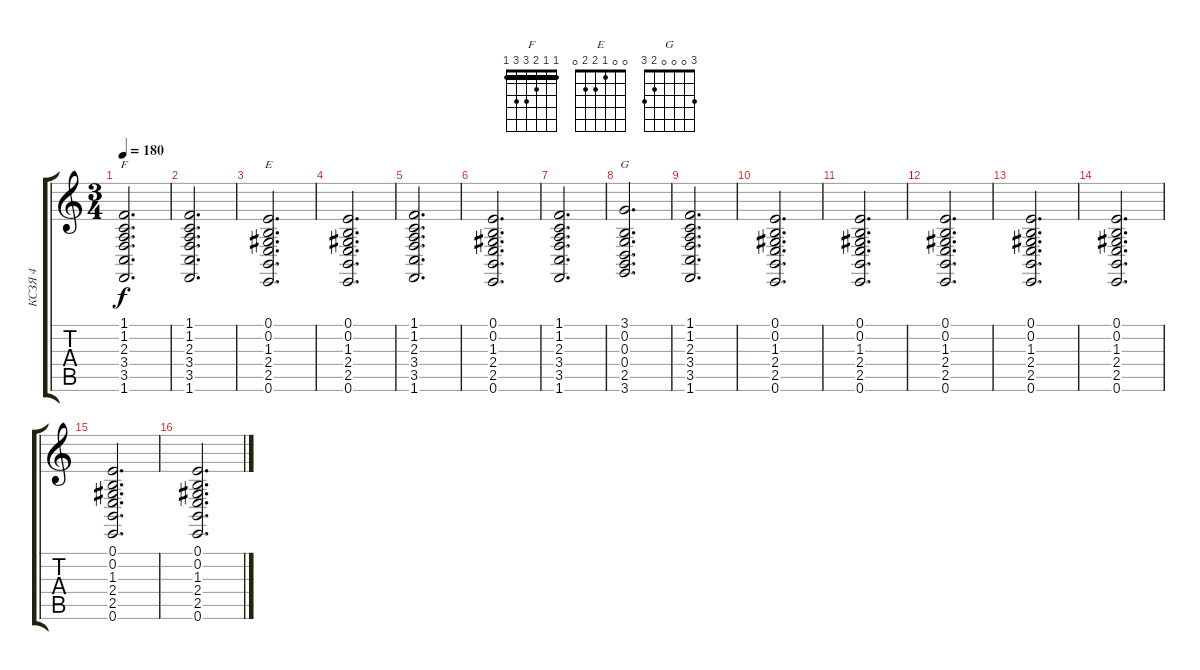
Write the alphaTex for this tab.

\track ("КСЗЯ 4" "КСЗЯ 4") {instrument stringensemble1}
\staff {score tabs}
\tuning (E4 B3 G3 D3 A2 E2) {hide}
\chord ("F" 1 1 2 3 3 1) {barre 1}
\chord ("E" 0 0 1 2 2 0)
\chord ("G" 3 0 0 0 2 3)
\ts (3 4)
\tempo 180
\clef g2
\ks c
(1.1 1.2 2.3 3.4 3.5 1.6).2{d ch "F" dy f} |
(1.1 1.2 2.3 3.4 3.5 1.6).2{d} |
(0.1 0.2 1.3 2.4 2.5 0.6).2{d ch "E"} |
(0.1 0.2 1.3 2.4 2.5 0.6).2{d} |
(1.1 1.2 2.3 3.4 3.5 1.6).2{d} |
(0.1 0.2 1.3 2.4 2.5 0.6).2{d} |
(1.1 1.2 2.3 3.4 3.5 1.6).2{d} |
(3.1 0.2 0.3 0.4 2.5 3.6).2{d ch "G"} |
(1.1 1.2 2.3 3.4 3.5 1.6).2{d} |
(0.1 0.2 1.3 2.4 2.5 0.6).2{d} |
(0.1 0.2 1.3 2.4 2.5 0.6).2{d} |
(0.1 0.2 1.3 2.4 2.5 0.6).2{d} |
(0.1 0.2 1.3 2.4 2.5 0.6).2{d} |
(0.1 0.2 1.3 2.4 2.5 0.6).2{d} |
(0.1 0.2 1.3 2.4 2.5 0.6).2{d} |
(0.1 0.2 1.3 2.4 2.5 0.6).2{d}
